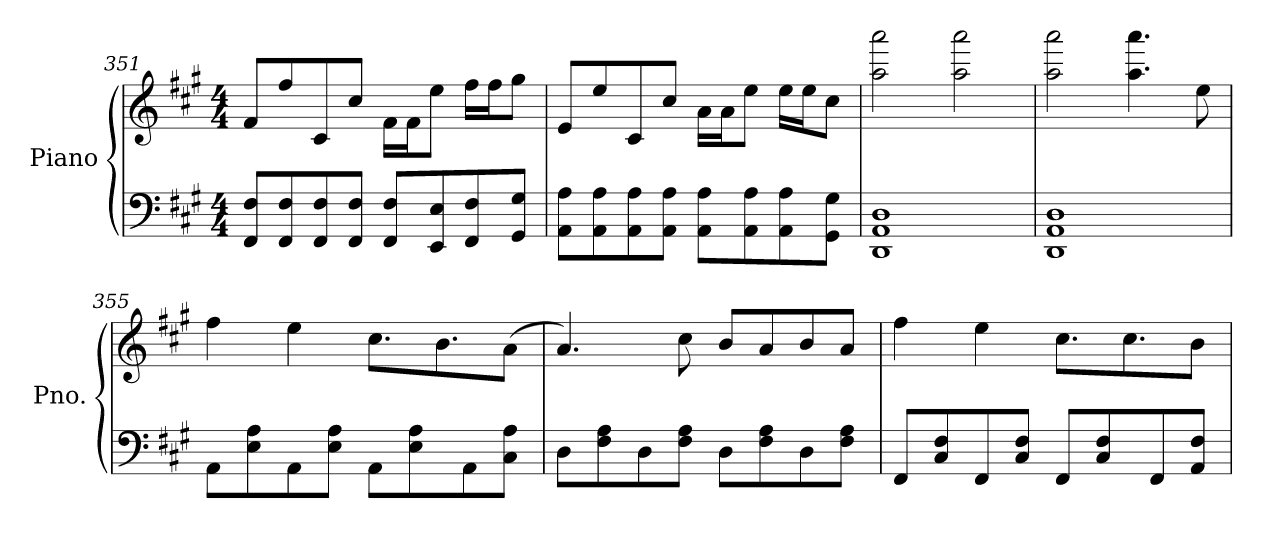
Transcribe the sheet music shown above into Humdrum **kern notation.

**kern	**kern
*part1	*part1
*staff2	*staff1
*I"Piano	*
*I'Pno.	*
*clefF4	*clefG2
*k[f#c#g#]	*k[f#c#g#]
*M4/4	*M4/4
=351	=351
8FF#/ 8F#/L	8f#/L
8FF#/ 8F#/	8ff#/
8FF#/ 8F#/	8c#/
8FF#/ 8F#/J	8cc#/J
8FF#/ 8F#/L	16f#\LL
.	16f#\J
8EE/ 8E/	8ee\J
8FF#/ 8F#/	16ff#\LL
.	16ff#\J
8GG#/ 8G#/J	8gg#\J
=352	=352
8AA\ 8A\L	8e/L
8AA\ 8A\	8ee/
8AA\ 8A\	8c#/
8AA\ 8A\J	8cc#/J
8AA\ 8A\L	16a\LL
.	16a\J
8AA\ 8A\	8ee\J
8AA\ 8A\	16ee\LL
.	16ee\J
8GG#\ 8G#\J	8cc#\J
=353	=353
1DD 1AA 1D	2aa\ 2aaa\
.	2aa\ 2aaa\
!!LO:LB:g=z
=354	=354
1DD 1AA 1D	2aa\ 2aaa\
.	4.aa\ 4.aaa\
.	8ee\
=355	=355
8AA\L	4ff#\
8E\ 8A\	.
8AA\	4ee\
8E\ 8A\J	.
8AA\L	8.cc#\L
8E\ 8A\	.
.	8.b\
8AA\	.
8C#\ 8A\J	(8a\J
=356	=356
8D\L	4.a/)
8F#\ 8A\	.
8D\	.
8F#\ 8A\J	8cc#\
8D\L	8b/L
8F#\ 8A\	8a/
8D\	8b/
8F#\ 8A\J	8a/J
=357	=357
8FF#/L	4ff#\
8C#/ 8F#/	.
8FF#/	4ee\
8C#/ 8F#/J	.
8FF#/L	8.cc#\L
8C#/ 8F#/	.
.	8.cc#\
8FF#/	.
8AA/ 8F#/J	8b\J
=	=
*-	*-
